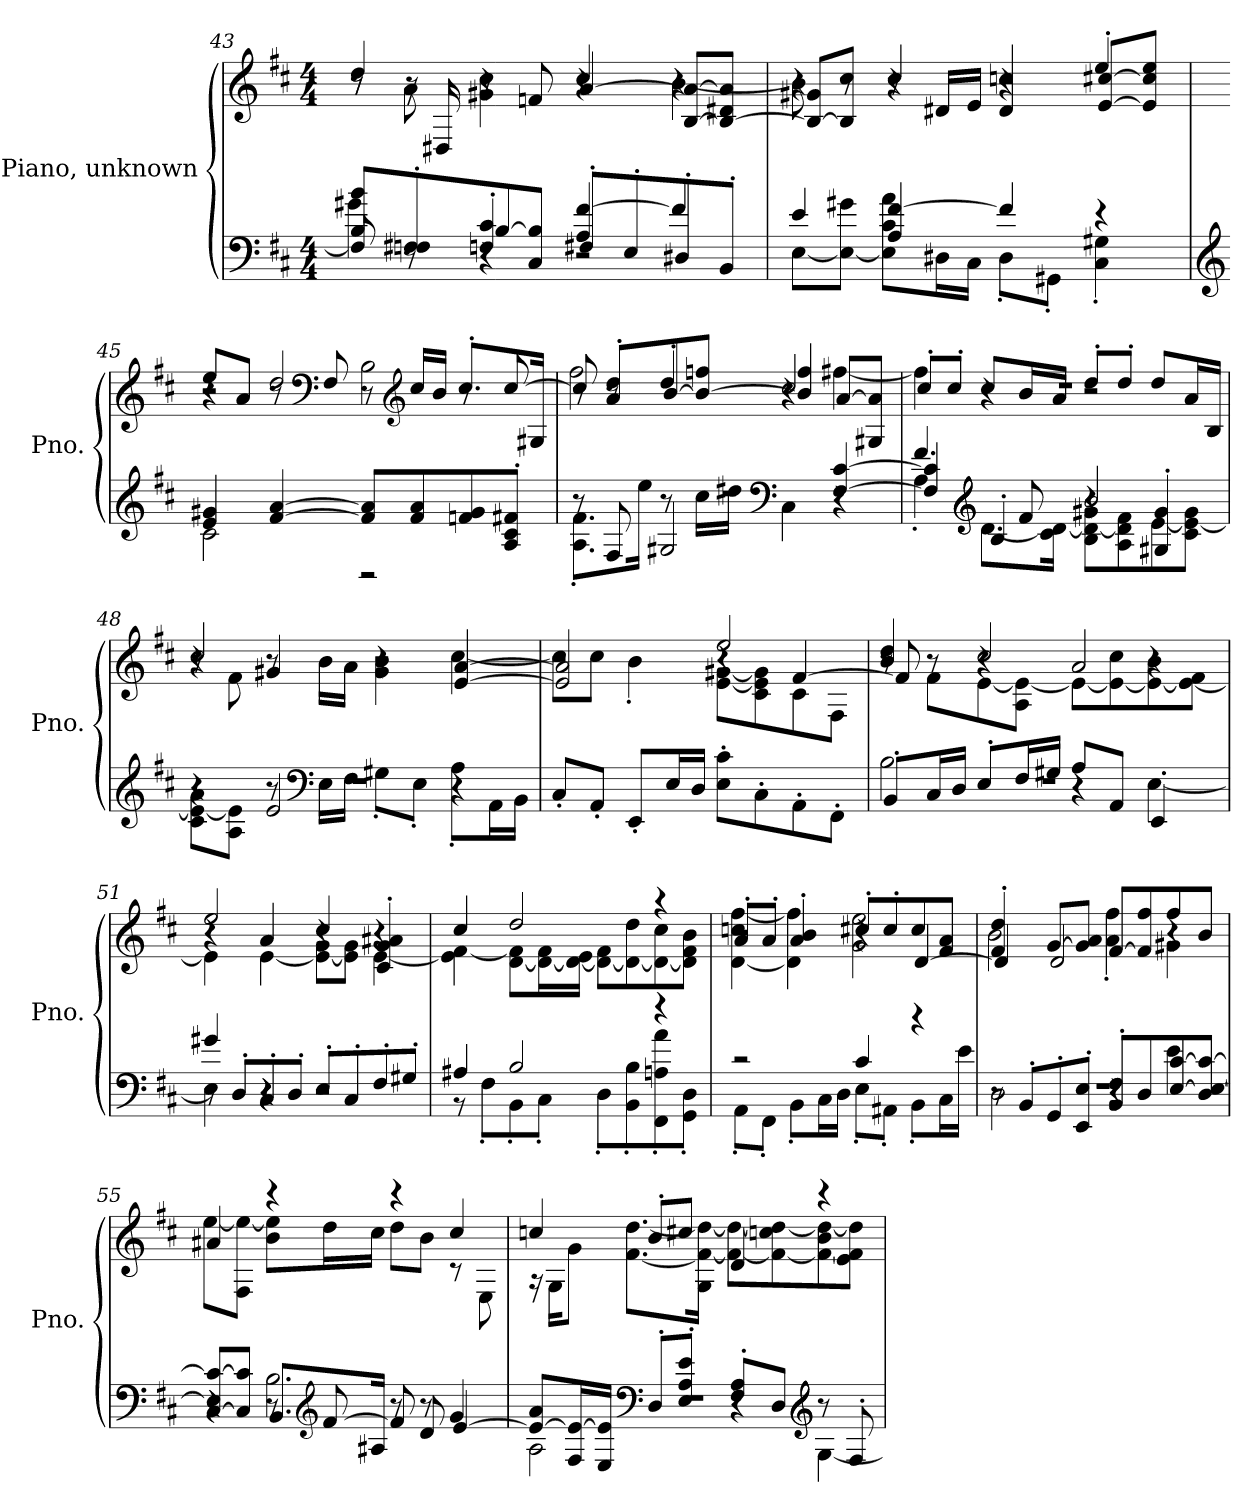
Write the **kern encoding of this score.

**kern	**kern
*part1	*part1
*staff2	*staff1
*I"Piano, unknown	*
*I'Pno.	*
*clefF4	*clefG2
*k[f#c#]	*k[f#c#]
*M4/4	*M4/4
=43	=43
*^	*^
*	*^	*	*^
8F#/]	4g#X\	8B/ 8b/L	4dd/	8r	8r
8r	.	8Fn/' 8F#X/'	.	8a\	16r
.	.	.	.	.	16D#X/
4Fn/' 4c#/'	4r	[8B/	4r	4g#X\ 4cc#\	8r
.	.	8C#/ 8B/]J	.	.	8fn/
4A/ [4f#/	2r	8F#X'/L	4cc#/	4r	[4a/
.	.	8E'/	.	.	.
4f#/]	.	8D#X'/	4r	[4b\	[8B/ 8a/_L
.	.	8BB'/J	.	.	8B/_ 8d#X/ 8a/]J
*	*v	*v	*	*	*
!!LO:LB:g=z	!!	!!
=44	=44	=44	=44	=44
4e/	[8E\L	4r	8b\]	8B/_ 8g#X/L
.	8E\_ 8g#X\J	.	8r	8B/] 8cc#/J
4A/ [4f#/	8E\] 8c#\ 8a\L	4cc#/	4r	8r
.	16D#X\L	.	.	16d#X/LL
.	16C#\JJ	.	.	16e/JJ
4f#/]	8D#'\L	4r	2r	4d#/ 4ccn/
.	8GG#X'\J	.	.	.
4r	4C#\' 4G#X\'	4ee'/	.	[8e/ [8cc#X/L
.	.	.	.	8e/] 8cc#/] 8ee/J
=45	=45	=45	=45	=45
*clefG2	*	*	*	*
4e/ 4g#X/	2c#\	4r	2r	8ee/L
.	.	.	.	8a/J
[4f#/ [4a/	.	2dd/	.	8r
*	*	*clefF4	*	*
.	.	.	.	8F#/
8f#/] 8a/]L	2r	.	2B\	8r
*	*	*clefG2	*	*
8f#/ 8a/	.	.	.	16cc#/LL
.	.	.	.	16b/JJ
8fn/ 8g#/	.	8r	.	8.cc#'/L
8A/' 8c#/' 8f#X/'J	.	[8cc#/	.	.
.	.	.	.	16G#X/Jk
!!LO:LB:g=z	!!	!!
=46	=46	=46	=46	=46
*	*^	*	*	*
1r	8.A\' 8.f#\'L	8r	8cc#/]	2ff#\	8r
.	.	8F#/	8r	.	8a/' 8dd/'L
.	16ee\Jk	.	.	.	.
.	8r	2G#X/	4dd'/	.	[8b/
.	16cc#\LL	.	.	.	8b/_ 8ffn/J
.	16dd#X\JJ	.	.	.	.
*clefF4	*	*	*	*	*
.	4C#\	.	2cc#/	4r	4b/] 4ff/
.	4r	[4F#/ [4c#/	.	[4ff#X\	[8a/L
.	.	.	.	.	8G#X/ 8a/]J
=47	=47	=47	=47	=47	=47
4.f#/	4A'\	4F#/] 4c#/]	1r	4ff#\]	8cc#'/L
.	.	.	.	.	8cc#'/J
*clefG2	*	*	*	*	*
.	[8.d\L	4B'/	.	4r	8cc#/L
8f#/	.	.	.	.	16b/L
.	16c#\ 16d\_Jk	.	.	.	16a/JJ
2b/	8B\ 8d\_ 8g#X\L	4r	.	2r	8dd'/L
.	8A\ 8d\] 8f#\	.	.	.	8dd'/J
.	[8e\	4G#X/' 4g#/'	.	.	8dd/L
.	8c#\ 8e\_ 8g#\J	.	.	.	16a/L
.	.	.	.	.	16B/JJ
!!LO:LB:g=z	!!	!!
=48	=48	=48	=48	=48	=48
1r	8c#\ 8e\_ 8a\L	4r	2cc#/	8r	4r
.	8A\ 8e\]J	.	.	8f#\	.
.	8r	2e/	.	8r	4g#X/
*clefF4	*	*	*	*	*
.	16E\LL	.	.	16b\LL	.
.	16F#\JJ	.	.	16a\JJ	.
.	8G#X'\L	.	2r	4g#\ 4b\	4r
.	8E'\J	.	.	.	.
.	8A'\L	4r	.	[4cc#\	[4e/ [4a/
.	16AA\L	.	.	.	.
.	16BB\JJ	.	.	.	.
*v	*v	*v	*	*	*
=49	=49	=49	=49
8C#'/L	2r	8cc#\L]	2e/] 2a/]
8AA'/J	.	8cc#\J	.
8EE'/L	.	4b'\	.
16E/L	.	.	.
16D/JJ	.	.	.
8E\' 8c#\'L	2ee/	[8e\ [8g#X\L	4r
8C#'\	.	8c#\ 8e\] 8g#\]	.
8AA'\	.	8c#\	[4f#/
8FF#'\J	.	8F#\J	.
=50	=50	=50	=50
*^	*	*	*
*	*^	*	*	*
1r	2B\	8BB'/L	4b/ 4dd/	8r	8f#/]
.	.	16C#/L	.	8f#\L	8r
.	.	16D/JJ	.	.	.
.	.	8E'/L	2cc#/	[8e\	4r
.	.	16F#/L	.	8A\ 8e\_J	.
.	.	16G#X/JJ	.	.	.
.	4r	8A/L	.	8e\L_	2a/
.	.	8AA/J	.	8e\_ 8cc#\	.
.	[4E\	4EE'/	4r	8e\_ 8b\	.
.	.	.	.	8e\_ 8f#\J	.
!!LO:LB:g=z	!!	!!
=51	=51	=51	=51	=51	=51
4g#X/	4E\]	8r	2ee/	4e\]	4r
.	.	8D'/L	.	.	.
4r	4r	8C#'/	.	[4e\	4a/
.	.	8D'/J	.	.	.
2r	2r	8E'/L	4cc#/	8e\_ 8g\L	4r
.	.	8C#'/	.	8e\] 8g\J	.
.	.	8F#'/	4r	[4e\	4c#/' 4g/' 4a#X/'
.	.	8G#X'/J	.	.	.
*	*v	*v	*	*	*
*	*	*	*v	*v
=52	=52	=52	=52
4A#X/	8r	4cc#/	4e\] [4f#\
.	8F#'\L	.	.
2B/	8BB'\	2dd/	[8d\ 8f#\]L
.	8C#'\J	.	16d\_ 16f#\L
.	.	.	16d\_ 16e\JJ
.	8D'\L	.	8d\_ 8f#\L
.	8BB\' 8B\'	.	8d\_ 8dd\
4r	8FF#\' 8An\' 8a\'	4r	8d\_ 8cc#\
.	8GG\' 8D\'J	.	8d\] 8f#\ 8b\J
=53	=53	=53	=53
*	*	*	*^
2r	8AA'\L	8a'/L	[4d\ 4ccn\ [4ff#\	2r
.	8FF#'\J	8a'/J	.	.
.	8BB'\L	4a/' 4b/'	4d\] 4ff#\]	.
.	16C#\L	.	.	.
.	16D\JJ	.	.	.
4c#/	8E'\L	8cc#X'/L	2g\ 2ee\	4r
.	8AA#X'\J	8cc#'/	.	.
4r	8BB'\L	8cc#/	.	[4d/
.	16C#\L	8f#/ 8a/J	.	.
.	16e\JJ	.	.	.
!!LO:LB:g=z	!!	!!
=54	=54	=54	=54	=54
*	*^	*	*	*
1r	2D\	8r	4f#/' 4dd/'	2b\	4d/]
.	.	8BB'/L	.	.	.
.	.	8GG'/	[8g/L	.	2d/
.	.	8EE/' 8E/'J	8g/] 8a/J	.	.
.	4r	8BB/' 8F#/'L	[8f#/L	4a\' 4ff#\'	.
.	.	8D/	8f#/] 8ff#/	.	.
.	4e\	[8E/ [8c#/	8ff#/	4g#X\	4r
.	.	8D/ 8E/_ 8c#/_J	8b/J	.	.
*	*	*	*	*v	*v
=55	=55	=55	=55	=55
4r	4r	[8C#/ 8E/] 8c#/_L	4a#X/	[8ee\L
.	.	8C#/] 8c#/]J	.	8F#\ 8ee\_J
8r	2.B\	8.BB/L	4r	8b\ 8ee\]L
*clefG2	*	*	*	*
[8f#/	.	.	.	16dd\L
.	.	16A#X/Jk	.	16cc#\JJ
8f#/]	.	8r	4r	8dd\L
8r	.	8d/	.	8b\J
4g/	.	[4e/	4cc#/	8r
.	.	.	.	8E\
!!LO:PB:g=z	!!
=56	=56	=56	=56	=56
1r	2A\	8e/_ 8a/L	4ccn/	16r
.	.	.	.	16G\KL
.	.	16F#/ 16e/_L	.	8g\J
.	.	16E/ 16e/]JJ	.	.
*clefF4	*	*	*	*
.	.	8D'/L	8b'/L	[8.f#\ [8.dd\L
.	.	8E/' 8A/' 8e/'J	8cc#X/J	.
.	.	.	.	16G\ 16f#\_ 16dd\_Jk
.	4r	8F#/' 8A/'L	4d/	8f#\_ 8dd\_L
.	.	8D/J	.	8f#\_ 8ccn\ 8dd\_
*clefG2	*	*	*	*
.	[4G\	8r	4r	8f#\_ 8b\ 8dd\_
.	.	8F#'/	.	8e\ 8f#\] 8dd\]J
*v	*v	*v	*	*
*	*v	*v
=	=
*-	*-
